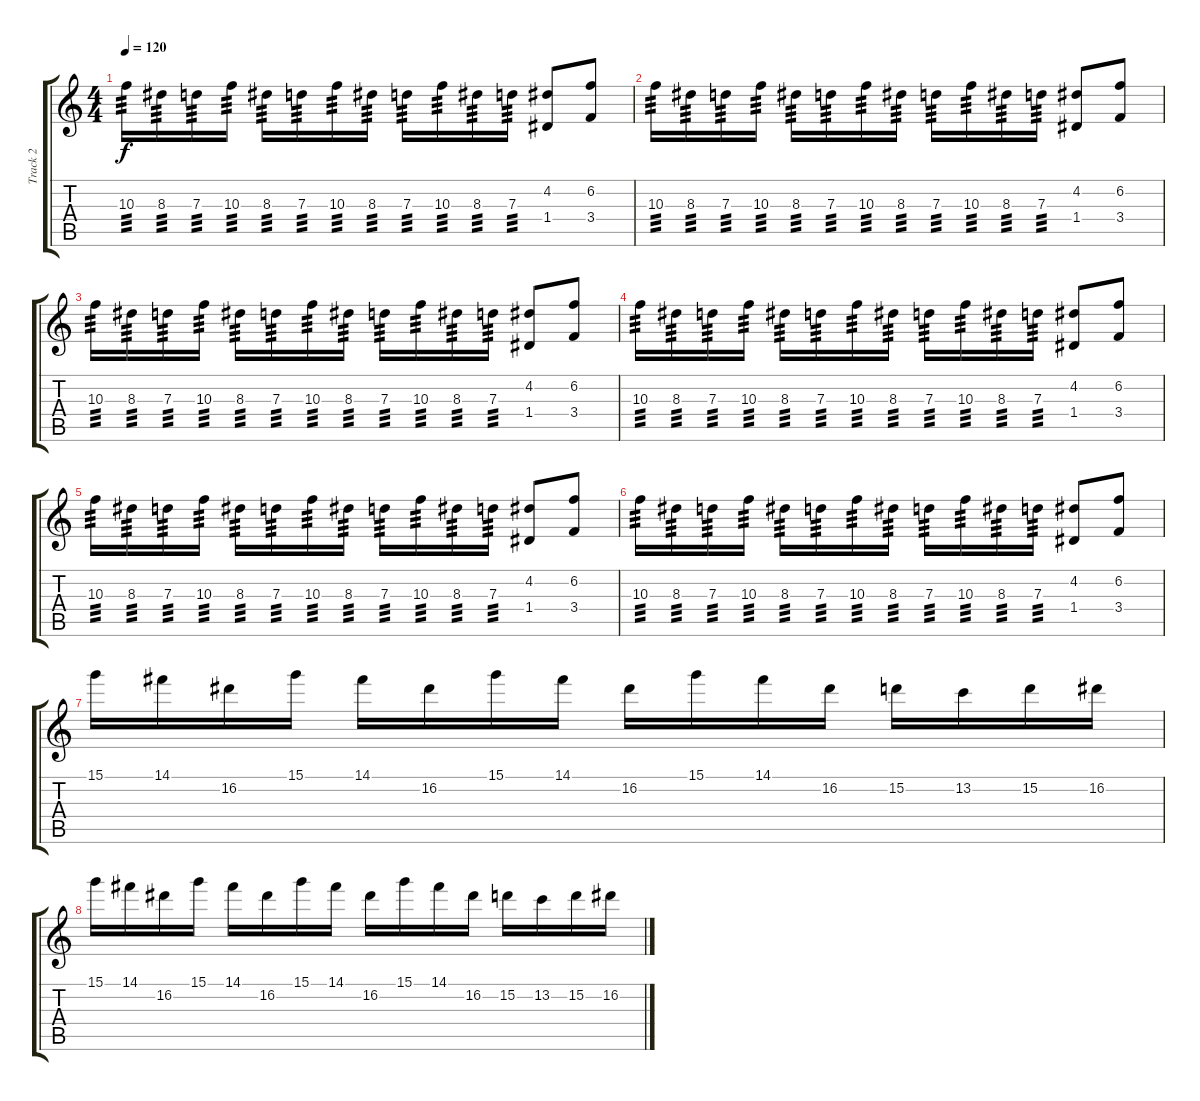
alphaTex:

\track ("Track 2" "Track 2") {instrument distortionguitar}
\staff {score tabs}
\tuning (E4 B3 G3 D3 A2 D2) {hide}
\ts (4 4)
\tempo 120
\clef g2
\ks c
10.3.16{tp 3 dy f} 8.3.16{tp 3} 7.3.16{tp 3} 10.3.16{tp 3} 8.3.16{tp 3} 7.3.16{tp 3} 10.3.16{tp 3} 8.3.16{tp 3} 7.3.16{tp 3} 10.3.16{tp 3} 8.3.16{tp 3} 7.3.16{tp 3} (4.2 1.4).8 (6.2 3.4).8 |
10.3.16{tp 3} 8.3.16{tp 3} 7.3.16{tp 3} 10.3.16{tp 3} 8.3.16{tp 3} 7.3.16{tp 3} 10.3.16{tp 3} 8.3.16{tp 3} 7.3.16{tp 3} 10.3.16{tp 3} 8.3.16{tp 3} 7.3.16{tp 3} (4.2 1.4).8 (6.2 3.4).8 |
10.3.16{tp 3} 8.3.16{tp 3} 7.3.16{tp 3} 10.3.16{tp 3} 8.3.16{tp 3} 7.3.16{tp 3} 10.3.16{tp 3} 8.3.16{tp 3} 7.3.16{tp 3} 10.3.16{tp 3} 8.3.16{tp 3} 7.3.16{tp 3} (4.2 1.4).8 (6.2 3.4).8 |
10.3.16{tp 3} 8.3.16{tp 3} 7.3.16{tp 3} 10.3.16{tp 3} 8.3.16{tp 3} 7.3.16{tp 3} 10.3.16{tp 3} 8.3.16{tp 3} 7.3.16{tp 3} 10.3.16{tp 3} 8.3.16{tp 3} 7.3.16{tp 3} (4.2 1.4).8 (6.2 3.4).8 |
10.3.16{tp 3} 8.3.16{tp 3} 7.3.16{tp 3} 10.3.16{tp 3} 8.3.16{tp 3} 7.3.16{tp 3} 10.3.16{tp 3} 8.3.16{tp 3} 7.3.16{tp 3} 10.3.16{tp 3} 8.3.16{tp 3} 7.3.16{tp 3} (4.2 1.4).8 (6.2 3.4).8 |
10.3.16{tp 3} 8.3.16{tp 3} 7.3.16{tp 3} 10.3.16{tp 3} 8.3.16{tp 3} 7.3.16{tp 3} 10.3.16{tp 3} 8.3.16{tp 3} 7.3.16{tp 3} 10.3.16{tp 3} 8.3.16{tp 3} 7.3.16{tp 3} (4.2 1.4).8 (6.2 3.4).8 |
15.1.16 14.1.16 16.2.16 15.1.16 14.1.16 16.2.16 15.1.16 14.1.16 16.2.16 15.1.16 14.1.16 16.2.16 15.2.16 13.2.16 15.2.16 16.2.16 |
15.1.16 14.1.16 16.2.16 15.1.16 14.1.16 16.2.16 15.1.16 14.1.16 16.2.16 15.1.16 14.1.16 16.2.16 15.2.16 13.2.16 15.2.16 16.2.16
